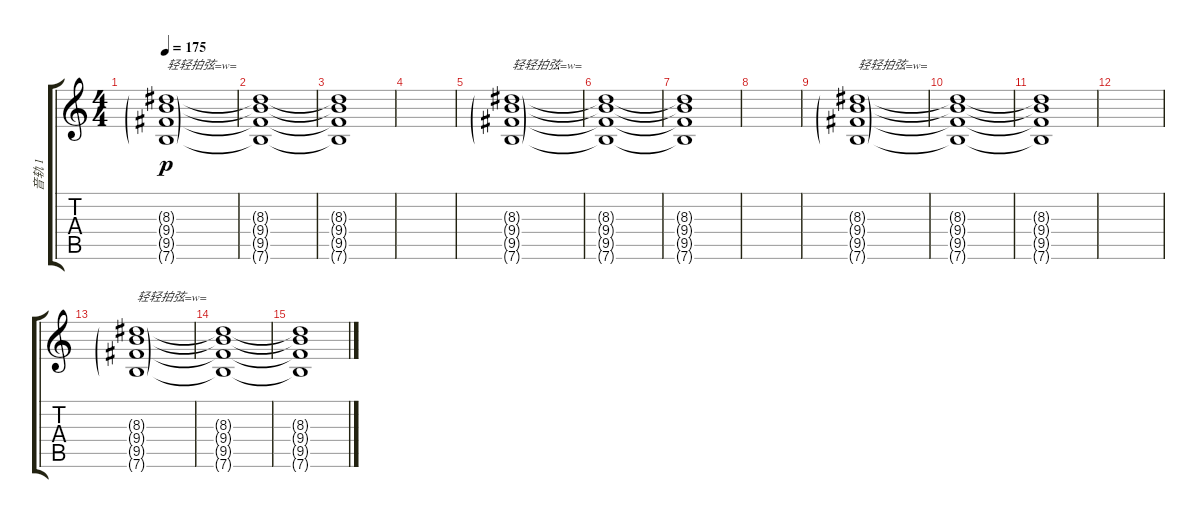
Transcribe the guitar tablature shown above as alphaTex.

\track ("音轨 1" "音轨 1") {instrument overdrivenguitar}
\staff {score tabs}
\tuning (E4 B3 G3 D3 A2 E2) {hide}
\ts (4 4)
\tempo 175
\clef g2
\ks c
(8.3{g} 9.4{g} 9.5{g} 7.6{g}).1{txt "轻轻拍弦=w=" dy p} |
(8.3{t} 9.4{t} 9.5{t} 7.6{t}).1 |
(8.3{t} 9.4{t} 9.5{t} 7.6{t}).1 |
|
(8.3{g} 9.4{g} 9.5{g} 7.6{g}).1{txt "轻轻拍弦=w="} |
(8.3{t} 9.4{t} 9.5{t} 7.6{t}).1 |
(8.3{t} 9.4{t} 9.5{t} 7.6{t}).1 |
|
(8.3{g} 9.4{g} 9.5{g} 7.6{g}).1{txt "轻轻拍弦=w="} |
(8.3{t} 9.4{t} 9.5{t} 7.6{t}).1 |
(8.3{t} 9.4{t} 9.5{t} 7.6{t}).1 |
|
(8.3{g} 9.4{g} 9.5{g} 7.6{g}).1{txt "轻轻拍弦=w="} |
(8.3{t} 9.4{t} 9.5{t} 7.6{t}).1 |
(8.3{t} 9.4{t} 9.5{t} 7.6{t}).1
